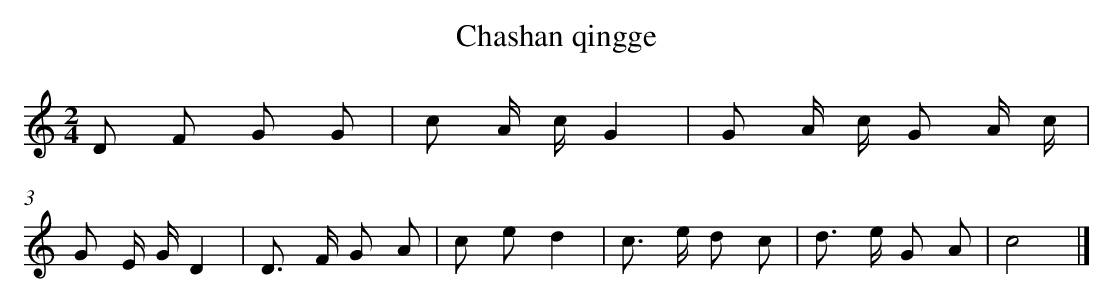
X:1
T: Chashan qingge
L: 1/8
M: 2/4
K: C
D F G G [I:setbarnb 1]|
c A/ c/G2 |
G A/ c/ G A/ c/ |
G E/ G/D2 |
D> F G A |
c ed2 |
c> e d c |
d> e G A |
c4 |]
